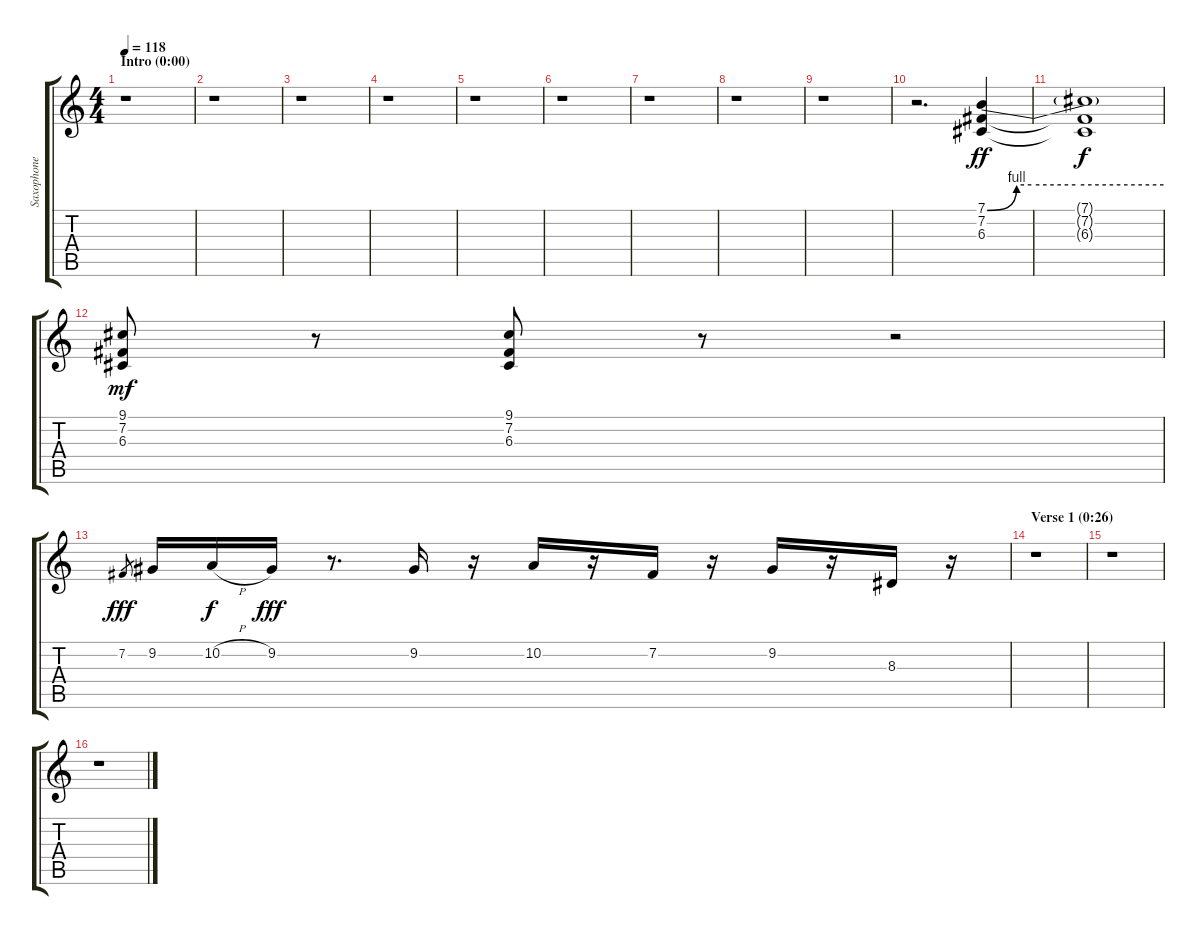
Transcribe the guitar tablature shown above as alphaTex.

\track ("Saxophone" "Saxophone") {instrument tenorsax}
\staff {score tabs}
\tuning (E4 B3 G3 D3 A2 E2) {hide}
\ts (4 4)
\section ("" "Intro (0:00)")
\tempo 118
\clef g2
\ks c
r.1{dy ff instrument tenorsax} |
r.1 |
r.1 |
r.1 |
r.1 |
r.1 |
r.1 |
r.1 |
r.1 |
r.2{d volume 0} (7.1{be (custom 0 0 10 4 15 4 30 4 60 4)} 7.2 6.3).4{volume 16} |
(7.1{t} 7.2{t} 6.3{t}).1{dy f} |
(9.1 7.2 6.3).8{dy mf} r.8 (9.1 7.2 6.3).8 r.8 r.2 |
7.2.8{gr dy fff} 9.2.16 10.2{h}.16{dy f} 9.2.16{dy fff} r.8{d} 9.2.16 r.16 10.2.16 r.16 7.2.16 r.16 9.2.16 r.16 8.3.16 r.16 |
\section ("" "Verse 1 (0:26)")
r.1 |
r.1 |
r.1
